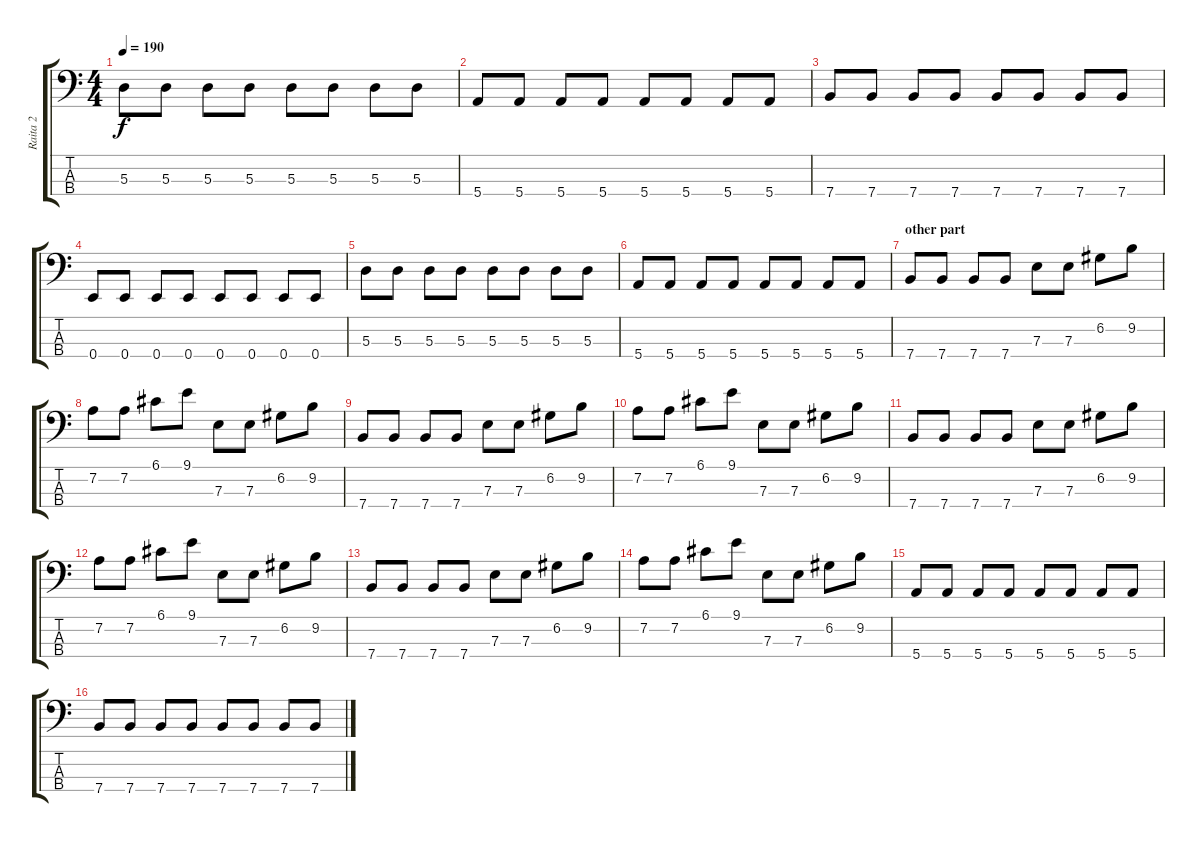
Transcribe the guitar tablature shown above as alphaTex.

\track ("Raita 2" "Raita 2") {instrument electricbassfinger}
\staff {score tabs}
\tuning (G2 D2 A1 E1) {hide}
\ts (4 4)
\tempo 190
\clef f4
\ks c
5.3.8{dy f} 5.3.8 5.3.8 5.3.8 5.3.8 5.3.8 5.3.8 5.3.8 |
5.4.8 5.4.8 5.4.8 5.4.8 5.4.8 5.4.8 5.4.8 5.4.8 |
7.4.8 7.4.8 7.4.8 7.4.8 7.4.8 7.4.8 7.4.8 7.4.8 |
0.4.8 0.4.8 0.4.8 0.4.8 0.4.8 0.4.8 0.4.8 0.4.8 |
5.3.8 5.3.8 5.3.8 5.3.8 5.3.8 5.3.8 5.3.8 5.3.8 |
5.4.8 5.4.8 5.4.8 5.4.8 5.4.8 5.4.8 5.4.8 5.4.8 |
\section ("" "other part")
7.4.8 7.4.8 7.4.8 7.4.8 7.3.8 7.3.8 6.2.8 9.2.8 |
7.2.8 7.2.8 6.1.8 9.1.8 7.3.8 7.3.8 6.2.8 9.2.8 |
7.4.8 7.4.8 7.4.8 7.4.8 7.3.8 7.3.8 6.2.8 9.2.8 |
7.2.8 7.2.8 6.1.8 9.1.8 7.3.8 7.3.8 6.2.8 9.2.8 |
7.4.8 7.4.8 7.4.8 7.4.8 7.3.8 7.3.8 6.2.8 9.2.8 |
7.2.8 7.2.8 6.1.8 9.1.8 7.3.8 7.3.8 6.2.8 9.2.8 |
7.4.8 7.4.8 7.4.8 7.4.8 7.3.8 7.3.8 6.2.8 9.2.8 |
7.2.8 7.2.8 6.1.8 9.1.8 7.3.8 7.3.8 6.2.8 9.2.8 |
5.4.8 5.4.8 5.4.8 5.4.8 5.4.8 5.4.8 5.4.8 5.4.8 |
7.4.8 7.4.8 7.4.8 7.4.8 7.4.8 7.4.8 7.4.8 7.4.8
